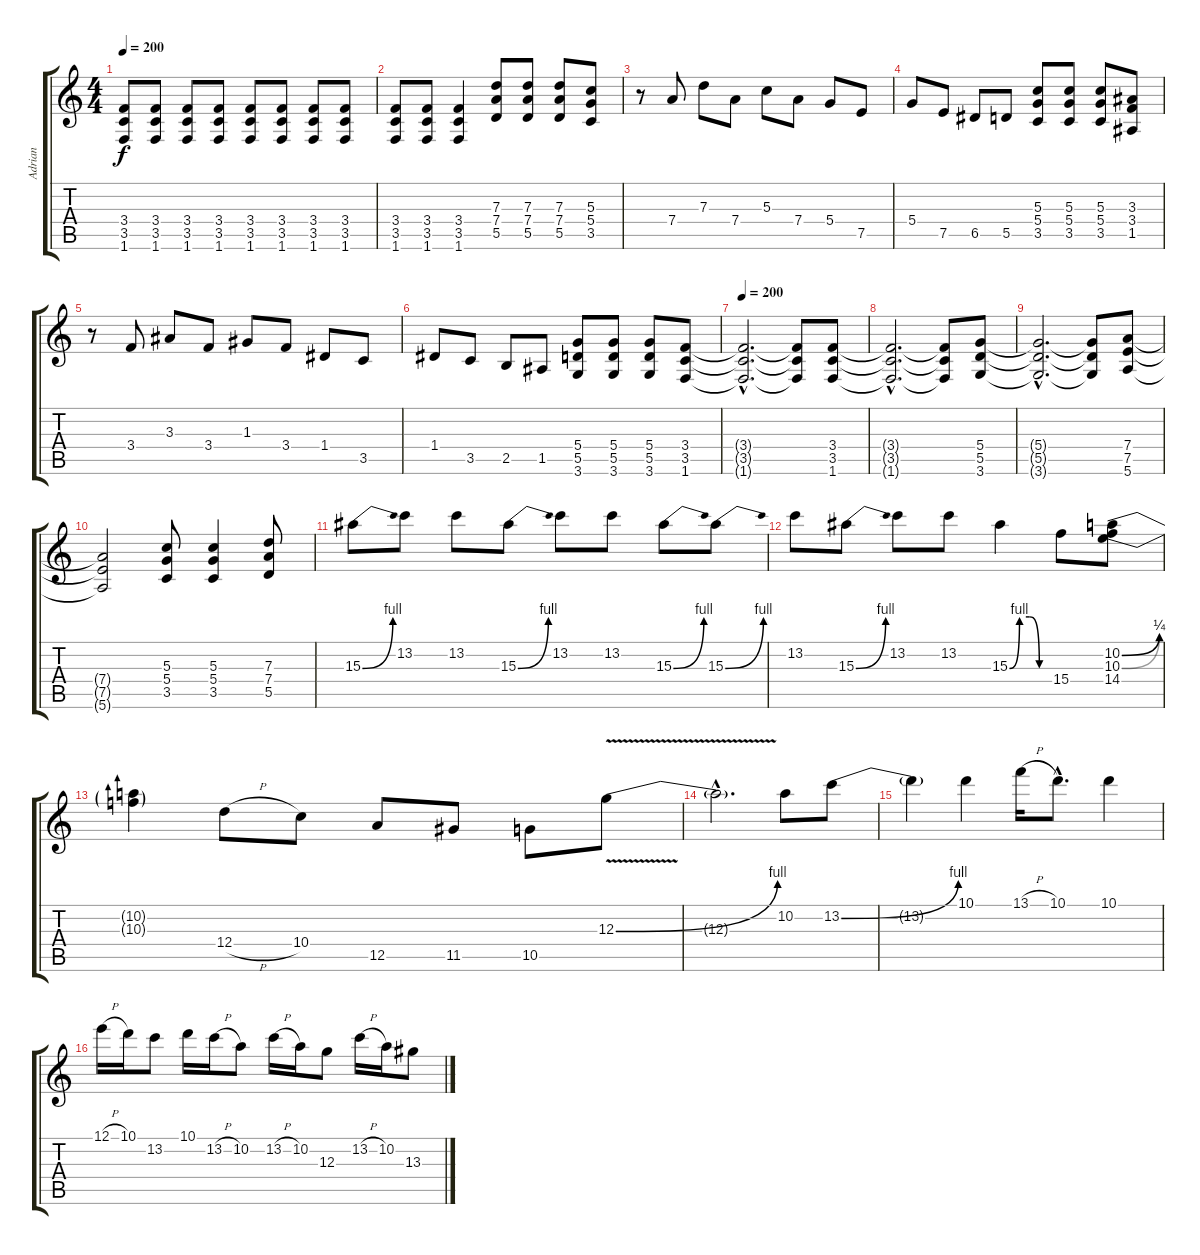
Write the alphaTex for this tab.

\track ("Adrian" "Adrian") {instrument distortionguitar}
\staff {score tabs}
\tuning (E4 B3 G3 D3 A2 E2) {hide}
\ts (4 4)
\tempo 200
\clef g2
\ks c
(3.4{t} 3.5{t} 1.6{t}).8{dy f} (3.4 3.5 1.6).8 (3.4 3.5 1.6).8 (3.4 3.5 1.6).8 (3.4 3.5 1.6).8 (3.4 3.5 1.6).8 (3.4 3.5 1.6).8 (3.4 3.5 1.6).8 |
(3.4 3.5 1.6).8 (3.4 3.5 1.6).8 (3.4 3.5 1.6).4 (7.3 7.4 5.5).8 (7.3 7.4 5.5).8 (7.3 7.4 5.5).8 (5.3 5.4 3.5).8 |
r.8 7.4.8 7.3.8 7.4.8 5.3.8 7.4.8 5.4.8 7.5.8 |
5.4.8 7.5.8 6.5.8 5.5.8 (5.3 5.4 3.5).8 (5.3 5.4 3.5).8 (5.3 5.4 3.5).8 (3.3 3.4 1.5).8 |
r.8 3.4.8 3.3.8 3.4.8 1.3.8 3.4.8 1.4.8 3.5.8 |
1.4.8 3.5.8 2.5.8 1.5.8 (5.4 5.5 3.6).8 (5.4 5.5 3.6).8 (5.4 5.5 3.6).8 (3.4 3.5 1.6).8 |
\tempo 200
(3.4{hac t} 3.5{hac t} 1.6{hac t}).2{d} (3.4{t} 3.5{t} 1.6{t}).8 (3.4 3.5 1.6).8 |
(3.4{hac t} 3.5{hac t} 1.6{hac t}).2{d} (3.4{t} 3.5{t} 1.6{t}).8 (5.4 5.5 3.6).8 |
(5.4{hac t} 5.5{hac t} 3.6{hac t}).2{d} (5.4{t} 5.5{t} 3.6{t}).8 (7.4 7.5 5.6).8 |
(7.4{t} 7.5{t} 5.6{t}).2 (5.3 5.4 3.5).8 (5.3 5.4 3.5).4 (7.3 7.4 5.5).8 |
15.3{be (bend 0 0 60 4)}.8{volume 12} 13.2.8 13.2.8 15.3{be (bend 0 0 60 4)}.8 13.2.8 13.2.8 15.3{be (bend 0 0 60 4)}.8 15.3{be (bend 0 0 60 4)}.8 |
13.2.8 15.3{be (bend 0 0 60 4)}.8 13.2.8 13.2.8 15.3{be (custom 0 0 15 4 30 4 45 0 60 0)}.4 15.4.8 (10.2{be (bend 0 0 60 1)} 10.3{be (bend 0 0 60 1)} 14.4).8 |
(10.2{t} 10.3{t}).4 12.4{h}.8 10.4.8 12.5.8 11.5.8 10.5.8 12.3{be (bend 0 0 60 4) v}.8 |
12.3{hac t}.2{d} 10.2.8 13.2{be (bend 0 0 60 4)}.8 |
13.2{t}.4 10.1.4 13.1{h}.16 10.1{hac}.8{d} 10.1.4 |
12.1{h}.16 10.1.16 13.2.8 10.1.16 13.2{h}.16 10.2.8 13.2{h}.16 10.2.16 12.3.8 13.2{h}.16 10.2.16 13.3.8
